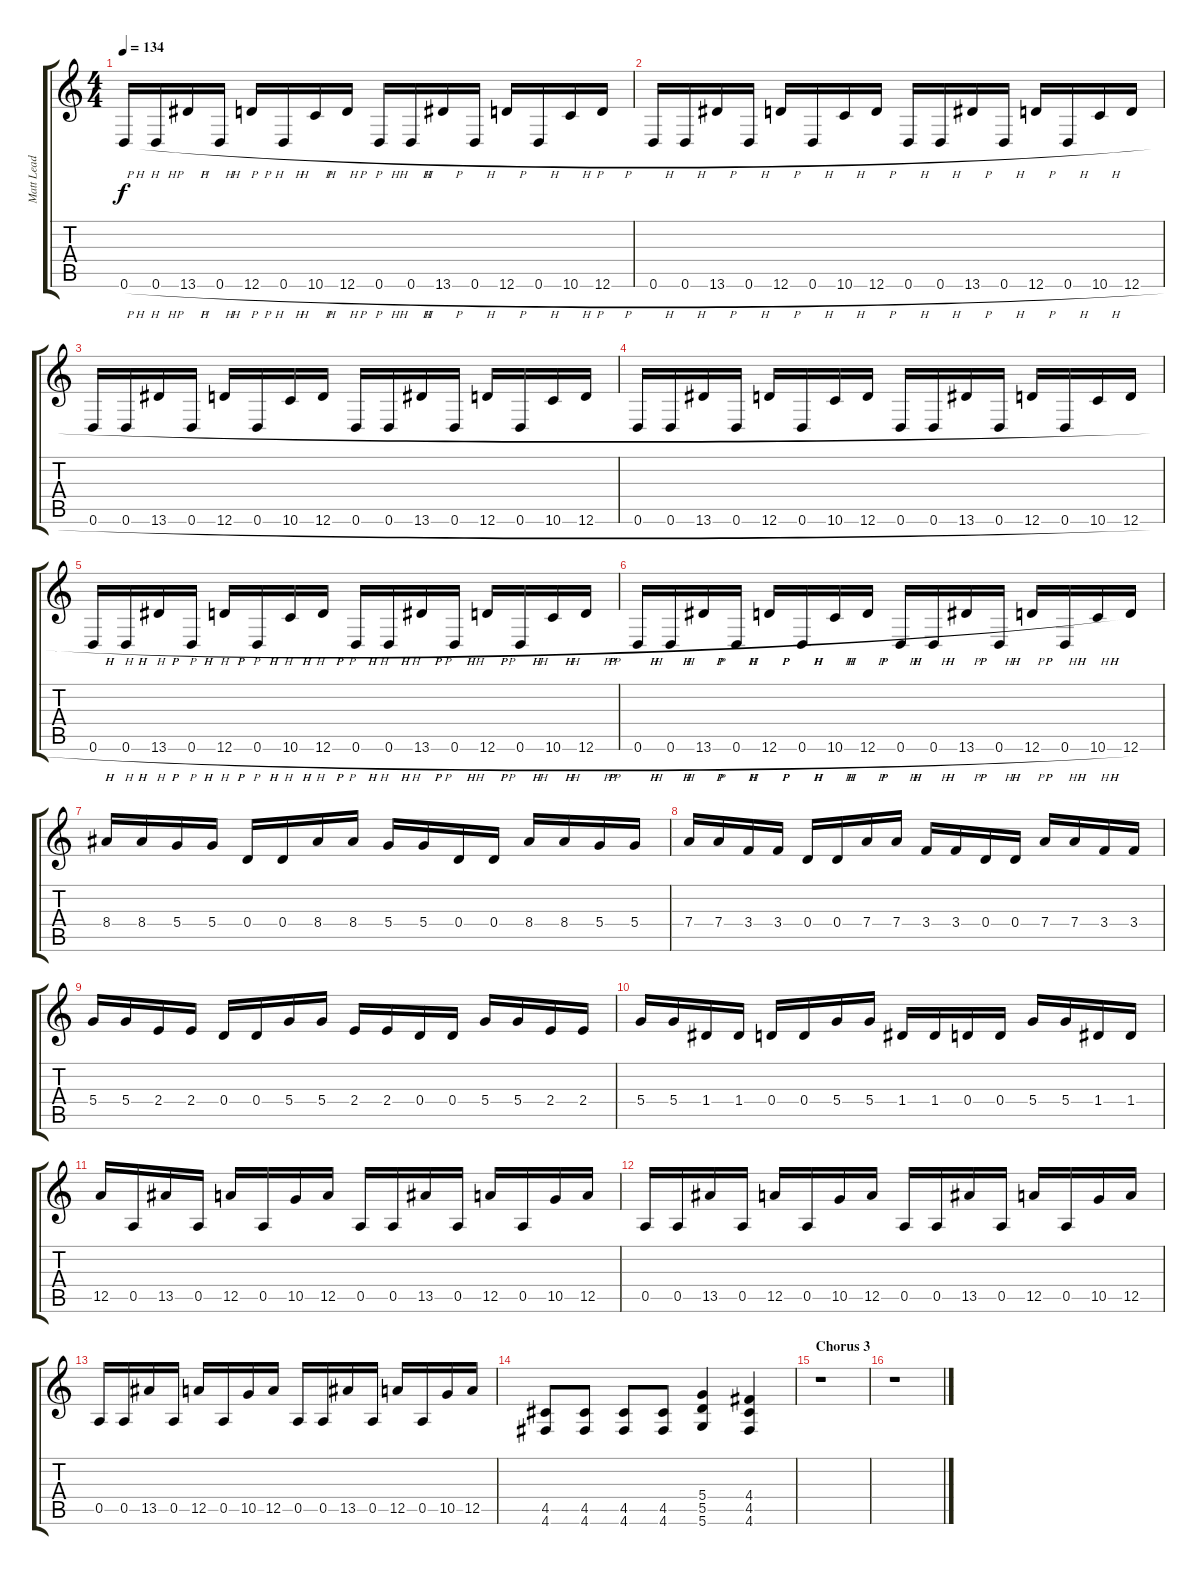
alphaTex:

\track ("Matt Lead Guitar" "Matt Lead ") {instrument distortionguitar}
\staff {score tabs}
\tuning (E4 B3 G3 D3 A2 D2) {hide}
\ts (4 4)
\tempo 134
\clef g2
\ks c
0.6{h}.16{dy f balance 0} 0.6{h}.16 13.6{h}.16 0.6{h}.16 12.6{h}.16 0.6{h}.16 10.6{h}.16 12.6{h}.16 0.6{h}.16 0.6{h}.16 13.6{h}.16 0.6{h}.16 12.6{h}.16 0.6{h}.16 10.6{h}.16 12.6{h}.16 |
0.6{h}.16{balance 16} 0.6{h}.16 13.6{h}.16 0.6{h}.16 12.6{h}.16 0.6{h}.16 10.6{h}.16 12.6{h}.16 0.6{h}.16 0.6{h}.16 13.6{h}.16 0.6{h}.16 12.6{h}.16 0.6{h}.16 10.6{h}.16 12.6{h}.16 |
0.6{h}.16{balance 0} 0.6{h}.16 13.6{h}.16 0.6{h}.16 12.6{h}.16 0.6{h}.16 10.6{h}.16 12.6{h}.16 0.6{h}.16 0.6{h}.16 13.6{h}.16 0.6{h}.16 12.6{h}.16 0.6{h}.16 10.6{h}.16 12.6{h}.16 |
0.6{h}.16{balance 16} 0.6{h}.16 13.6{h}.16 0.6{h}.16 12.6{h}.16 0.6{h}.16 10.6{h}.16 12.6{h}.16 0.6{h}.16 0.6{h}.16 13.6{h}.16 0.6{h}.16 12.6{h}.16 0.6{h}.16 10.6{h}.16 12.6{h}.16 |
0.6{h}.16{balance 0} 0.6{h}.16 13.6{h}.16 0.6{h}.16 12.6{h}.16 0.6{h}.16 10.6{h}.16 12.6{h}.16 0.6{h}.16 0.6{h}.16 13.6{h}.16 0.6{h}.16 12.6{h}.16 0.6{h}.16 10.6{h}.16 12.6{h}.16 |
0.6{h}.16{balance 16} 0.6{h}.16 13.6{h}.16 0.6{h}.16 12.6{h}.16 0.6{h}.16 10.6{h}.16 12.6{h}.16 0.6{h}.16 0.6{h}.16 13.6{h}.16 0.6{h}.16 12.6{h}.16 0.6{h}.16 10.6{h}.16 12.6.16 |
8.4.16{volume 13 balance 8} 8.4.16 5.4.16 5.4.16 0.4.16 0.4.16 8.4.16 8.4.16 5.4.16 5.4.16 0.4.16 0.4.16 8.4.16 8.4.16 5.4.16 5.4.16 |
7.4.16 7.4.16 3.4.16 3.4.16 0.4.16 0.4.16 7.4.16 7.4.16 3.4.16 3.4.16 0.4.16 0.4.16 7.4.16 7.4.16 3.4.16 3.4.16 |
5.4.16 5.4.16 2.4.16 2.4.16 0.4.16 0.4.16 5.4.16 5.4.16 2.4.16 2.4.16 0.4.16 0.4.16 5.4.16 5.4.16 2.4.16 2.4.16 |
5.4.16 5.4.16 1.4.16 1.4.16 0.4.16 0.4.16 5.4.16 5.4.16 1.4.16 1.4.16 0.4.16 0.4.16 5.4.16 5.4.16 1.4.16 1.4.16 |
12.5.16 0.5.16 13.5.16 0.5.16 12.5.16 0.5.16 10.5.16 12.5.16 0.5.16 0.5.16 13.5.16 0.5.16 12.5.16 0.5.16 10.5.16 12.5.16 |
0.5.16 0.5.16 13.5.16 0.5.16 12.5.16 0.5.16 10.5.16 12.5.16 0.5.16 0.5.16 13.5.16 0.5.16 12.5.16 0.5.16 10.5.16 12.5.16 |
0.5.16 0.5.16 13.5.16 0.5.16 12.5.16 0.5.16 10.5.16 12.5.16 0.5.16 0.5.16 13.5.16 0.5.16 12.5.16 0.5.16 10.5.16 12.5.16 |
(4.5 4.6).8 (4.5 4.6).8 (4.5 4.6).8 (4.5 4.6).8 (5.4 5.5 5.6).4{volume 16} (4.4 4.5 4.6).4 |
\section ("" "Chorus 3")
r.1{volume 12} |
r.1
